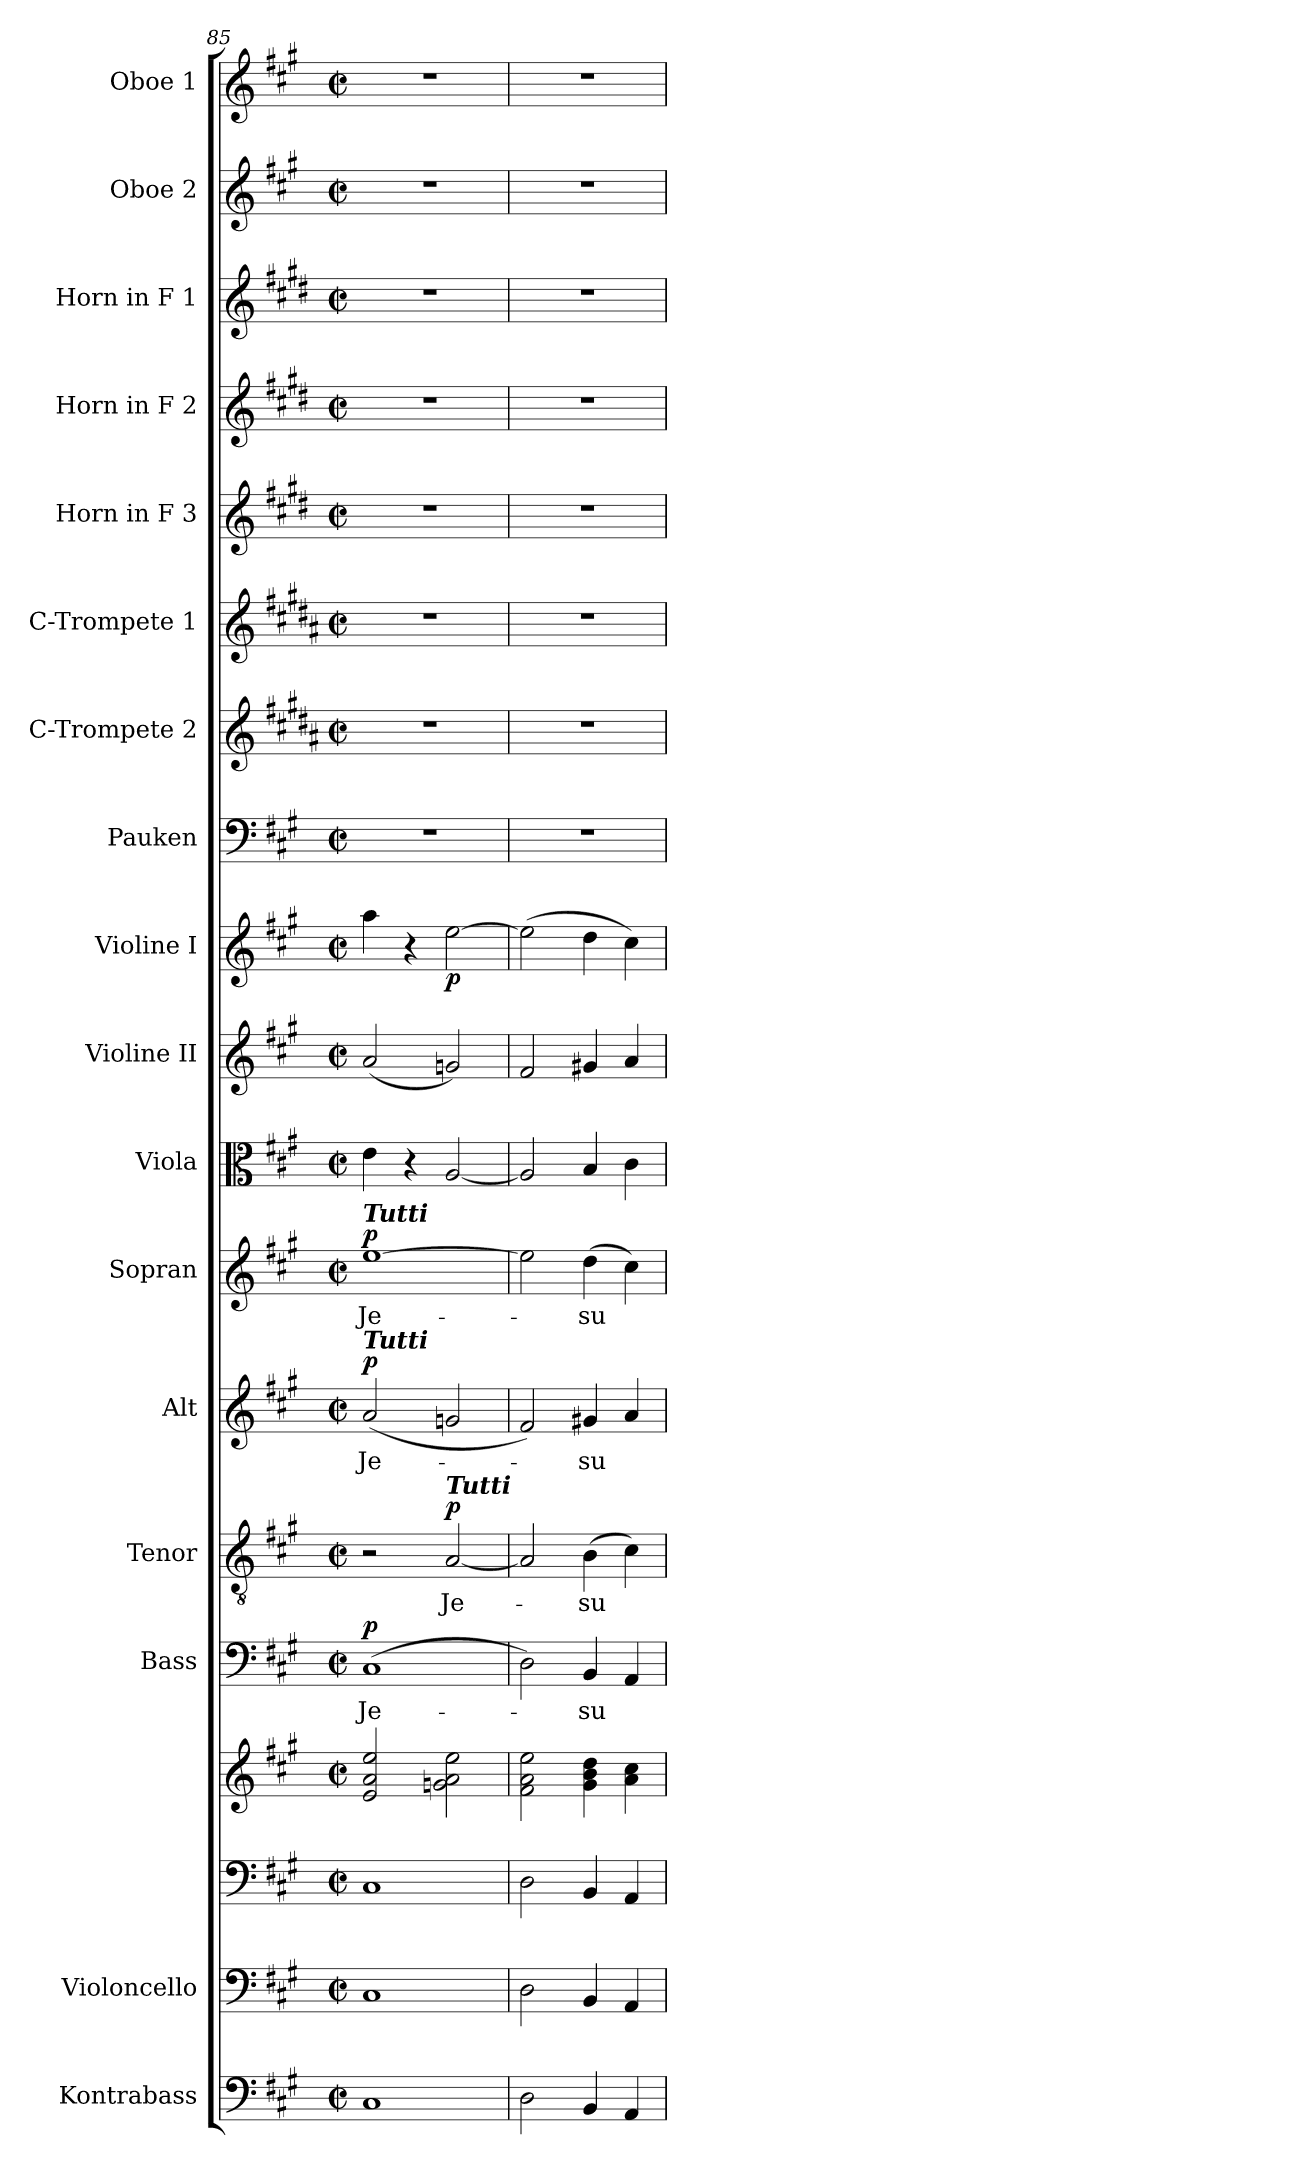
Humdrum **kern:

**kern	**kern	**kern	**kern	**kern	**text	**dynam	**kern	**text	**dynam	**kern	**text	**dynam	**kern	**text	**dynam	**kern	**kern	**kern	**dynam	**kern	**kern	**kern	**kern	**kern	**kern	**kern	**kern
*part18	*part17	*part16	*part16	*part15	*part15	*part15	*part14	*part14	*part14	*part13	*part13	*part13	*part12	*part12	*part12	*part11	*part10	*part9	*part9	*part8	*part7	*part6	*part5	*part4	*part3	*part2	*part1
*staff19	*staff18	*staff17	*staff16	*staff15	*staff15	*staff15	*staff14	*staff14	*staff14	*staff13	*staff13	*staff13	*staff12	*staff12	*staff12	*staff11	*staff10	*staff9	*staff9	*staff8	*staff7	*staff6	*staff5	*staff4	*staff3	*staff2	*staff1
*I"Kontrabass	*I"Violoncello	*	*	*I"Bass	*	*	*I"Tenor	*	*	*I"Alt	*	*	*I"Sopran	*	*	*I"Viola	*I"Violine II	*I"Violine I	*	*I"Pauken	*I"C-Trompete 2	*I"C-Trompete 1	*I"Horn in F 3	*I"Horn in F 2	*I"Horn in F 1	*I"Oboe 2	*I"Oboe 1
*I'Kb.	*I'Vc.	*	*	*I'B.	*	*	*I'T.	*	*	*I'A.	*	*	*I'S.	*	*	*I'Vla.	*I'Vl. II	*I'Vl. I	*	*I'Pk.	*I'C Trp. 2	*I'C Trp. 1	*	*	*	*I'Ob. 2	*I'Ob. 1
*clefF4	*clefF4	*clefF4	*clefG2	*clefF4	*	*	*clefGv2	*	*	*clefG2	*	*	*clefG2	*	*	*clefC3	*clefG2	*clefG2	*	*clefF4	*clefG2	*clefG2	*clefG2	*clefG2	*clefG2	*clefG2	*clefG2
*ITrd7c12	*	*	*	*	*	*	*	*	*	*	*	*	*	*	*	*	*	*	*	*	*ITrd1c2	*ITrd1c2	*ITrd4c7	*ITrd4c7	*ITrd4c7	*	*
*k[f#c#g#]	*k[f#c#g#]	*k[f#c#g#]	*k[f#c#g#]	*k[f#c#g#]	*	*	*k[f#c#g#]	*	*	*k[f#c#g#]	*	*	*k[f#c#g#]	*	*	*k[f#c#g#]	*k[f#c#g#]	*k[f#c#g#]	*	*k[f#c#g#]	*k[f#c#g#]	*k[f#c#g#]	*k[f#c#g#]	*k[f#c#g#]	*k[f#c#g#]	*k[f#c#g#]	*k[f#c#g#]
*A:	*A:	*A:	*A:	*A:	*	*	*A:	*	*	*A:	*	*	*A:	*	*	*A:	*A:	*A:	*	*A:	*A:	*A:	*A:	*A:	*A:	*A:	*A:
*M2/2	*M2/2	*M2/2	*M2/2	*M2/2	*	*	*M2/2	*	*	*M2/2	*	*	*M2/2	*	*	*M2/2	*M2/2	*M2/2	*	*M2/2	*M2/2	*M2/2	*M2/2	*M2/2	*M2/2	*M2/2	*M2/2
*met(c|)	*met(c|)	*met(c|)	*met(c|)	*met(c|)	*	*	*met(c|)	*	*	*met(c|)	*	*	*met(c|)	*	*	*met(c|)	*met(c|)	*met(c|)	*	*met(c|)	*met(c|)	*met(c|)	*met(c|)	*met(c|)	*met(c|)	*met(c|)	*met(c|)
=85	=85	=85	=85	=85	=85	=85	=85	=85	=85	=85	=85	=85	=85	=85	=85	=85	=85	=85	=85	=85	=85	=85	=85	=85	=85	=85	=85
!	!	!	!	!	!	!	!	!	!	!	!	!	!LO:TX:a:Bi:t=Tutti	!	!	!	!	!	!	!	!	!	!	!	!	!	!
!	!	!	!	!	!	!	!	!	!	!LO:TX:a:Bi:t=Tutti	!	!	!	!	!	!	!	!	!	!	!	!	!	!	!	!	!
!	!	!	!	!	!LO:LY:b	!LO:DY:a	!	!	!	!	!LO:LY:b	!LO:DY:a	!	!LO:LY:b	!LO:DY:a	!	!	!	!	!	!	!	!	!	!	!	!
1CC#	1C#	1C#	2e/ 2a/ 2ee/	(>1C#	Je-	p	2r	.	.	(<2a/	Je-	p	[1ee	Je-	p	4e\	(<2a/	4aa\	.	1r	1r	1r	1r	1r	1r	1r	1r
.	.	.	.	.	.	.	.	.	.	.	.	.	.	.	.	4r	.	4r	.	.	.	.	.	.	.	.	.
!	!	!	!	!	!	!	!LO:TX:a:Bi:t=Tutti	!	!	!	!	!	!	!	!	!	!	!	!	!	!	!	!	!	!	!	!
!	!	!	!	!	!	!	!	!LO:LY:b	!LO:DY:a	!	!	!	!	!	!	!	!	!	!LO:DY:b	!	!	!	!	!	!	!	!
.	.	.	2gn\ 2a\ 2ee\	.	.	.	[2A/	Je-	p	2gn/	.	.	.	.	.	[2A/	2gn/)	[2ee\	p	.	.	.	.	.	.	.	.
=86	=86	=86	=86	=86	=86	=86	=86	=86	=86	=86	=86	=86	=86	=86	=86	=86	=86	=86	=86	=86	=86	=86	=86	=86	=86	=86	=86
2DD\	2D\	2D\	2f#\ 2a\ 2ee\	2D\)	.	.	2A/]	.	.	2f#/)	.	.	2ee\]	.	.	2A/]	2f#/	(>2ee\]	.	1r	1r	1r	1r	1r	1r	1r	1r
!	!	!	!	!	!LO:LY:b	!	!	!LO:LY:b	!	!	!LO:LY:b	!	!	!LO:LY:b	!	!	!	!	!	!	!	!	!	!	!	!	!
4BBB/	4BB/	4BB/	4g#\ 4b\ 4dd\	4BB/	-su	.	(>4B\	-su	.	4g#X/	-su	.	(>4dd\	-su	.	4B/	4g#X/	4dd\	.	.	.	.	.	.	.	.	.
4AAA/	4AA/	4AA/	4a\ 4cc#\	4AA/	.	.	4c#\)	.	.	4a/	.	.	4cc#\)	.	.	4c#\	4a/	4cc#\)	.	.	.	.	.	.	.	.	.
=	=	=	=	=	=	=	=	=	=	=	=	=	=	=	=	=	=	=	=	=	=	=	=	=	=	=	=
*-	*-	*-	*-	*-	*-	*-	*-	*-	*-	*-	*-	*-	*-	*-	*-	*-	*-	*-	*-	*-	*-	*-	*-	*-	*-	*-	*-
